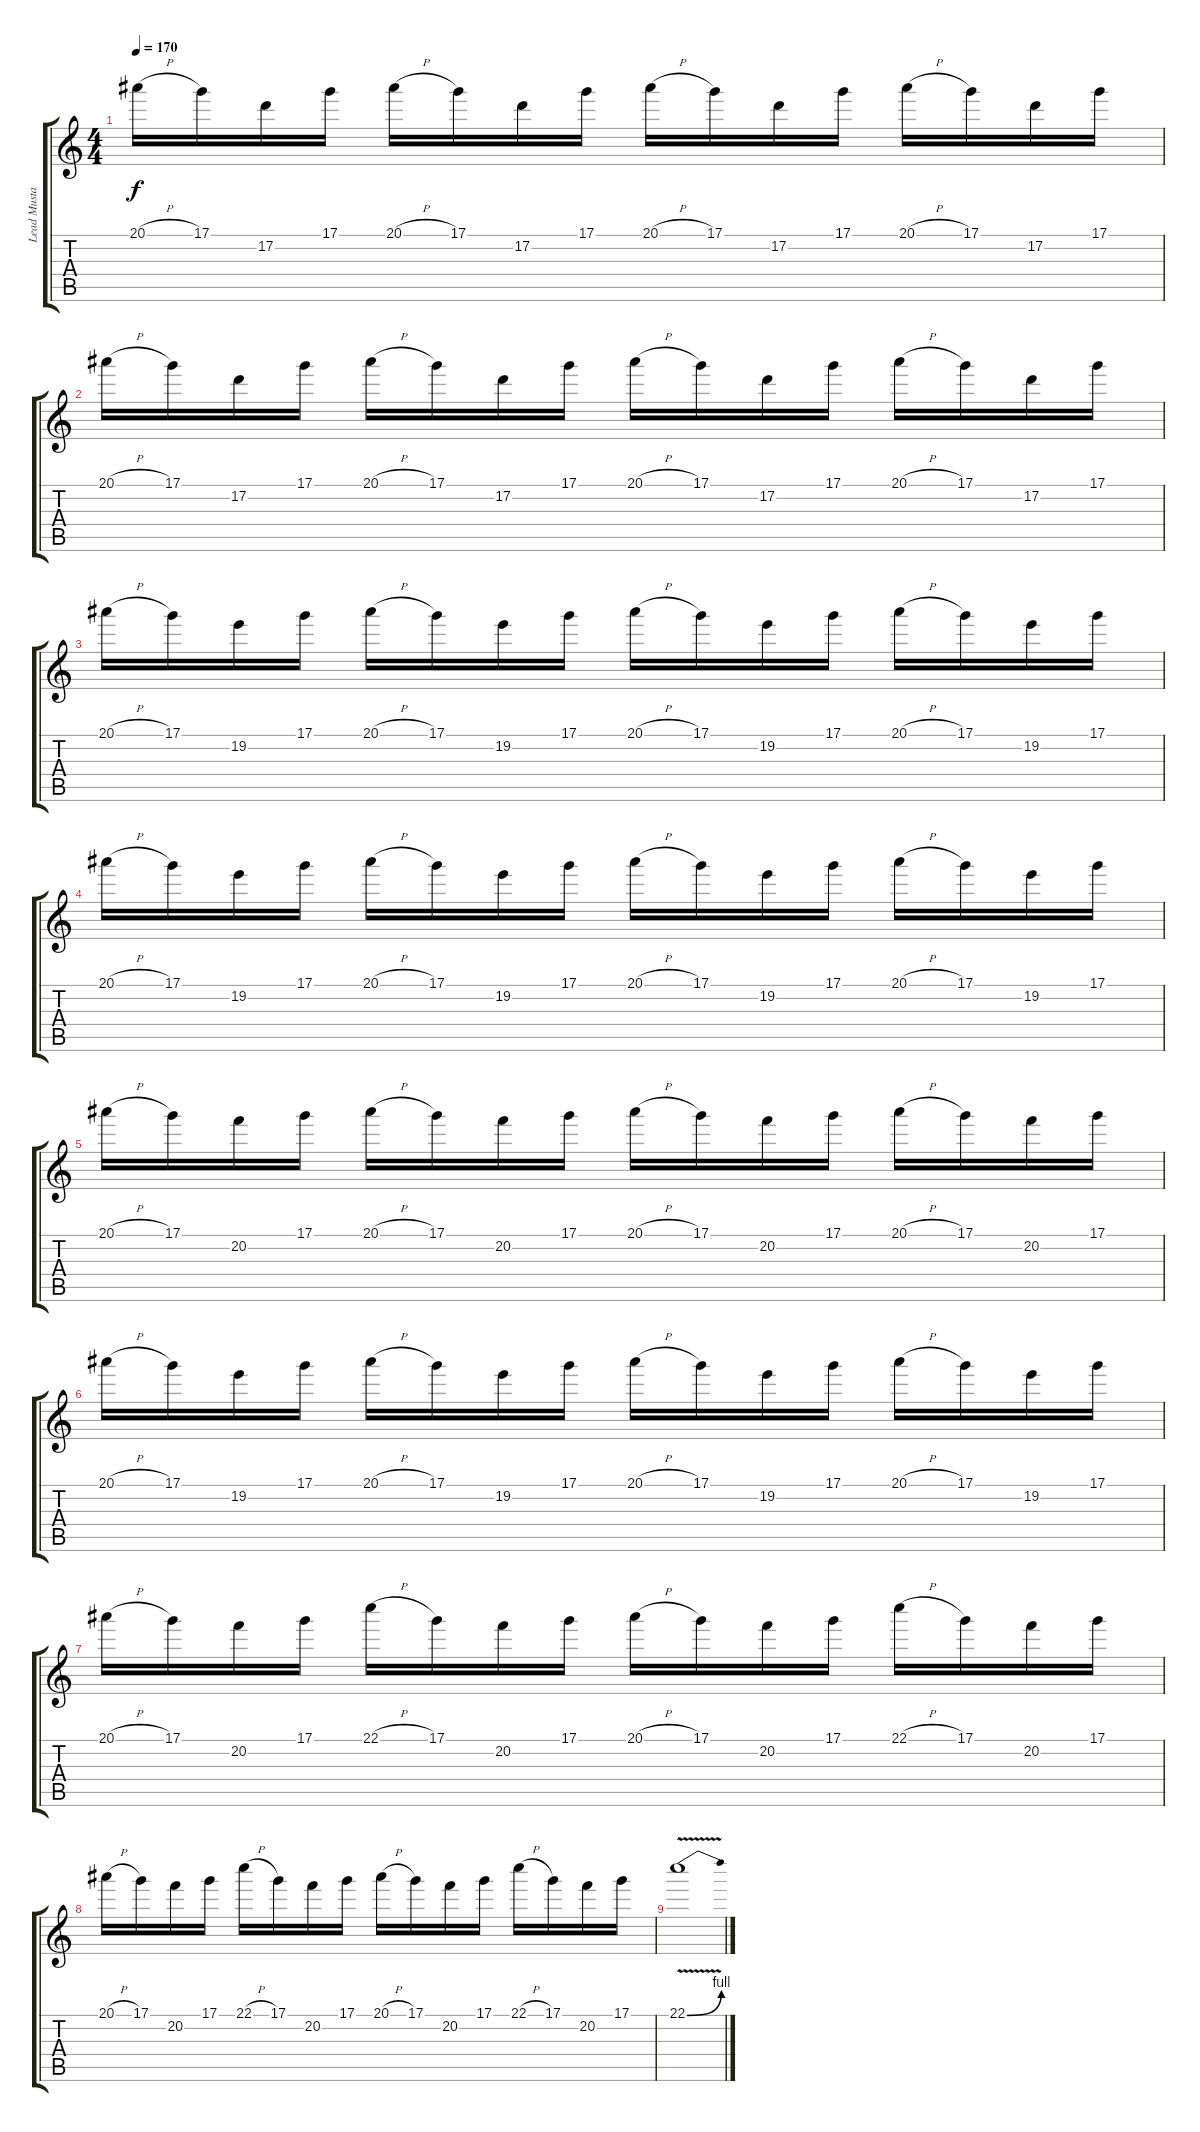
\track ("Lead Mustaine" "Lead Musta") {instrument distortionguitar}
\staff {score tabs}
\tuning (D4 A3 F3 C3 G2 D2) {hide}
\ts (4 4)
\tempo 170
\clef g2
\ks c
20.1{h}.16{dy f} 17.1.16 17.2.16 17.1.16 20.1{h}.16 17.1.16 17.2.16 17.1.16 20.1{h}.16 17.1.16 17.2.16 17.1.16 20.1{h}.16 17.1.16 17.2.16 17.1.16 |
20.1{h}.16 17.1.16 17.2.16 17.1.16 20.1{h}.16 17.1.16 17.2.16 17.1.16 20.1{h}.16 17.1.16 17.2.16 17.1.16 20.1{h}.16 17.1.16 17.2.16 17.1.16 |
20.1{h}.16 17.1.16 19.2.16 17.1.16 20.1{h}.16 17.1.16 19.2.16 17.1.16 20.1{h}.16 17.1.16 19.2.16 17.1.16 20.1{h}.16 17.1.16 19.2.16 17.1.16 |
20.1{h}.16 17.1.16 19.2.16 17.1.16 20.1{h}.16 17.1.16 19.2.16 17.1.16 20.1{h}.16 17.1.16 19.2.16 17.1.16 20.1{h}.16 17.1.16 19.2.16 17.1.16 |
20.1{h}.16 17.1.16 20.2.16 17.1.16 20.1{h}.16 17.1.16 20.2.16 17.1.16 20.1{h}.16 17.1.16 20.2.16 17.1.16 20.1{h}.16 17.1.16 20.2.16 17.1.16 |
20.1{h}.16 17.1.16 19.2.16 17.1.16 20.1{h}.16 17.1.16 19.2.16 17.1.16 20.1{h}.16 17.1.16 19.2.16 17.1.16 20.1{h}.16 17.1.16 19.2.16 17.1.16 |
20.1{h}.16 17.1.16 20.2.16 17.1.16 22.1{h}.16 17.1.16 20.2.16 17.1.16 20.1{h}.16 17.1.16 20.2.16 17.1.16 22.1{h}.16 17.1.16 20.2.16 17.1.16 |
20.1{h}.16 17.1.16 20.2.16 17.1.16 22.1{h}.16 17.1.16 20.2.16 17.1.16 20.1{h}.16 17.1.16 20.2.16 17.1.16 22.1{h}.16 17.1.16 20.2.16 17.1.16 |
22.1{be (bend 0 0 60 4) v}.1{volume 0}
